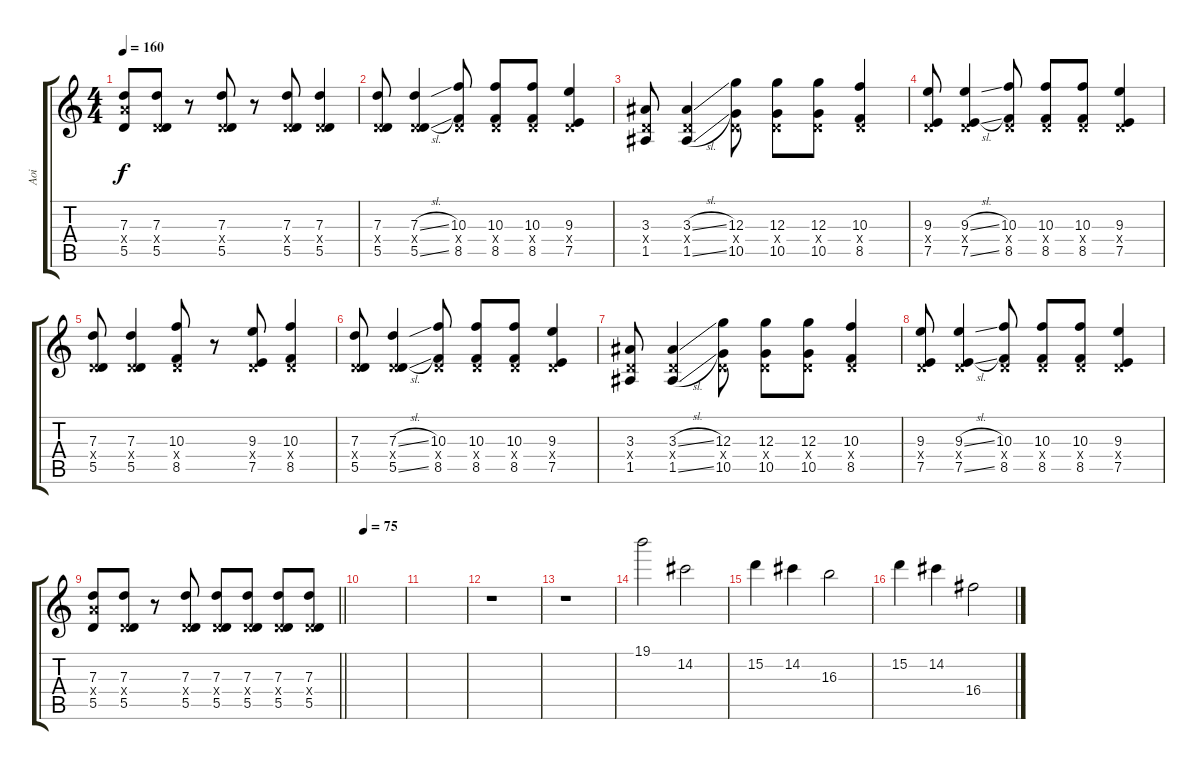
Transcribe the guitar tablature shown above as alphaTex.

\track ("Aoi" "Aoi") {instrument overdrivenguitar}
\staff {score tabs}
\tuning (E4 B3 G3 D3 A2 E2) {hide}
\ts (4 4)
\tempo 160
\clef g2
\ks c
(7.3 7.4{x} 5.5).8{dy f} (7.3 0.4{x} 5.5).8 r.8 (7.3 0.4{x} 5.5).8 r.8 (7.3 0.4{x} 5.5).8 (7.3 0.4{x} 5.5).4 |
(7.3 0.4{x} 5.5).8 (7.3{sl} 0.4{x} 5.5{sl}).4 (10.3 0.4{x} 8.5).8 (10.3 0.4{x} 8.5).8 (10.3 0.4{x} 8.5).8 (9.3 0.4{x} 7.5).4 |
(3.3 0.4{x} 1.5).8 (3.3{sl} 0.4{x} 1.5{sl}).4 (12.3 0.4{x} 10.5).8 (12.3 0.4{x} 10.5).8 (12.3 0.4{x} 10.5).8 (10.3 0.4{x} 8.5).4 |
(9.3 0.4{x} 7.5).8 (9.3{sl} 0.4{x} 7.5{sl}).4 (10.3 0.4{x} 8.5).8 (10.3 0.4{x} 8.5).8 (10.3 0.4{x} 8.5).8 (9.3 0.4{x} 7.5).4 |
(7.3 0.4{x} 5.5).8 (7.3 0.4{x} 5.5).4 (10.3 0.4{x} 8.5).8 r.8 (9.3 0.4{x} 7.5).8 (10.3 0.4{x} 8.5).4 |
(7.3 0.4{x} 5.5).8 (7.3{sl} 0.4{x} 5.5{sl}).4 (10.3 0.4{x} 8.5).8 (10.3 0.4{x} 8.5).8 (10.3 0.4{x} 8.5).8 (9.3 0.4{x} 7.5).4 |
(3.3 0.4{x} 1.5).8 (3.3{sl} 0.4{x} 1.5{sl}).4 (12.3 0.4{x} 10.5).8 (12.3 0.4{x} 10.5).8 (12.3 0.4{x} 10.5).8 (10.3 0.4{x} 8.5).4 |
(9.3 0.4{x} 7.5).8 (9.3{sl} 0.4{x} 7.5{sl}).4 (10.3 0.4{x} 8.5).8 (10.3 0.4{x} 8.5).8 (10.3 0.4{x} 8.5).8 (9.3 0.4{x} 7.5).4 |
\barLineRight lightlight
(7.3 7.4{x} 5.5).8 (7.3 0.4{x} 5.5).8 r.8 (7.3 0.4{x} 5.5).8 (7.3 0.4{x} 5.5).8 (7.3 0.4{x} 5.5).8 (7.3 0.4{x} 5.5).8 (7.3 0.4{x} 5.5).8 |
\tempo 75
|
|
r.1 |
r.1 |
19.1.2 14.2.2 |
15.2.4 14.2.4 16.3.2 |
15.2.4 14.2.4 16.4.2
